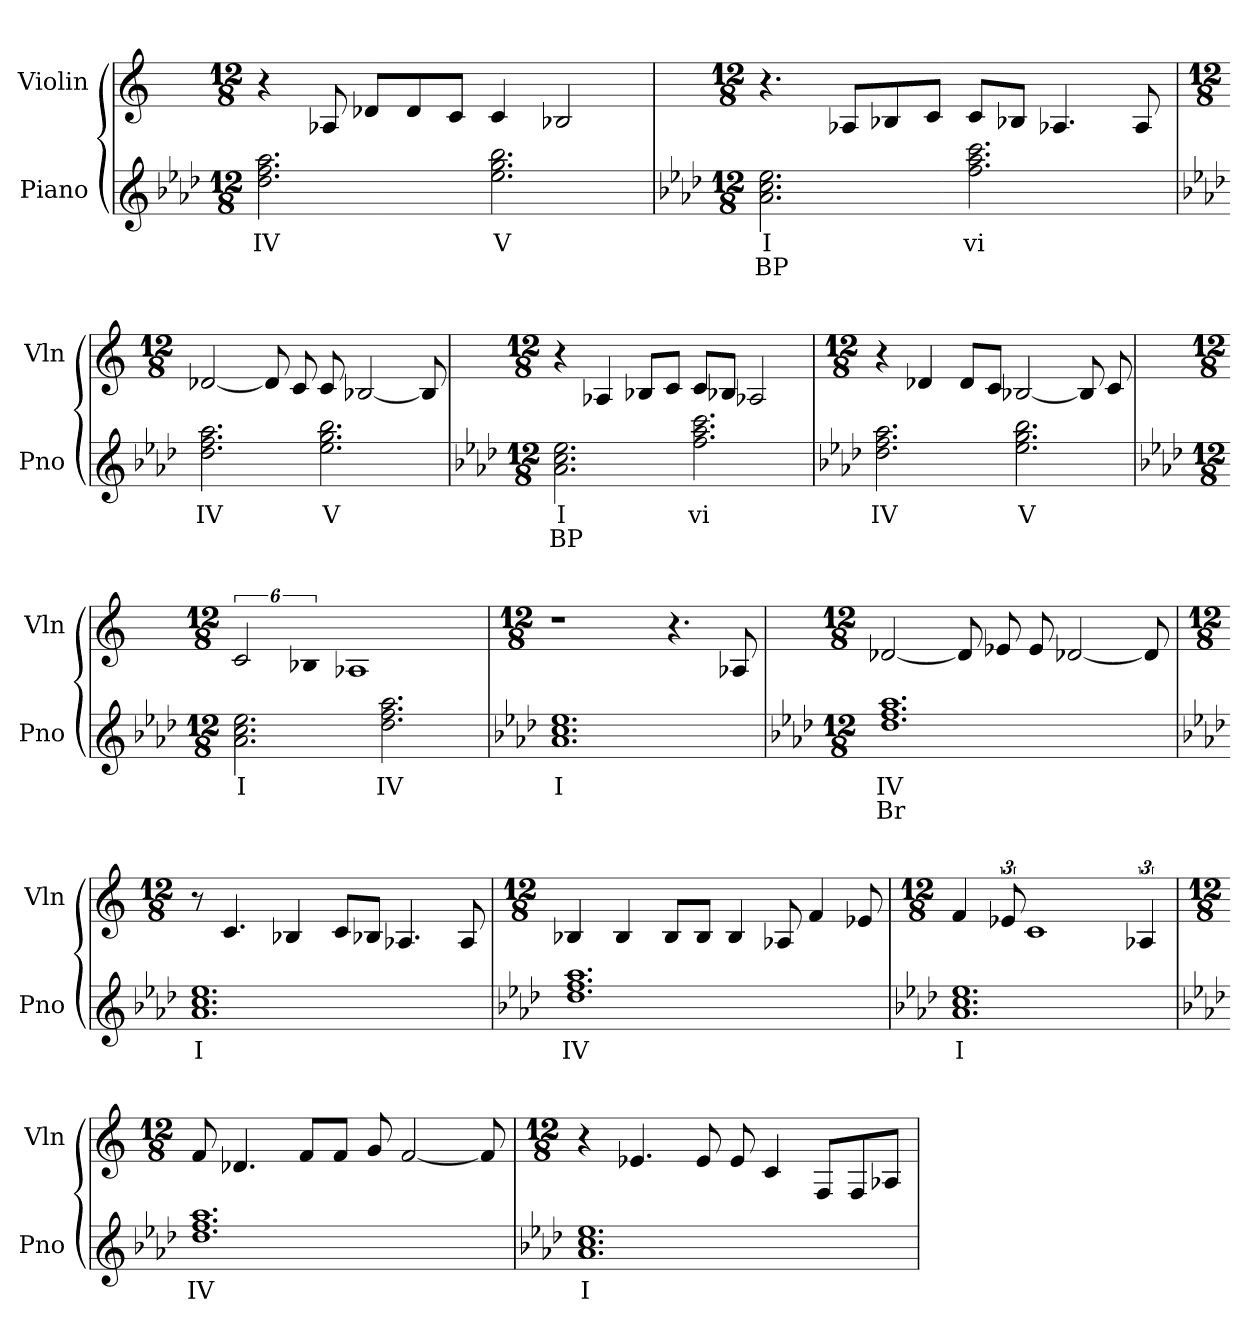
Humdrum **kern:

**kern	**text	**text	**kern
*part2	*part2	*part2	*part1
*staff2	*staff2	*staff2	*staff1
*I"Piano	*	*	*I"Violin
*I'Pno	*	*	*I'Vln
*k[b-e-a-d-]	*	*	*
*A-:	*	*	*
*M12/8	*	*	*M12/8
=	=	=	=
2.dd- 2.ff 2.aa-	IV	.	4r
.	.	.	8A-X
.	.	.	8d-XL
.	.	.	8d-
.	.	.	8cJ
2.ee- 2.gg 2.bb-	V	.	4c
.	.	.	2B-X
=	=	=	=
*k[b-e-a-d-]	*	*	*
*A-:	*	*	*
*M12/8	*	*	*M12/8
2.a- 2.cc 2.ee-	I	BP	4.r
.	.	.	8A-XL
.	.	.	8B-X
.	.	.	8cJ
2.ff 2.aa- 2.ccc	vi	.	8cL
.	.	.	8B-XJ
.	.	.	4.A-X
.	.	.	8A-
=	=	=	=
*k[b-e-a-d-]	*	*	*
*A-:	*	*	*
*	*	*	*M12/8
2.dd- 2.ff 2.aa-	IV	.	[2d-X
.	.	.	8d-]
.	.	.	8c
2.ee- 2.gg 2.bb-	V	.	8c
.	.	.	[2B-X
.	.	.	8B-]
=	=	=	=
*k[b-e-a-d-]	*	*	*
*A-:	*	*	*
*M12/8	*	*	*M12/8
2.a- 2.cc 2.ee-	I	BP	4r
.	.	.	4A-X
.	.	.	8B-XL
.	.	.	8cJ
2.ff 2.aa- 2.ccc	vi	.	8cL
.	.	.	8B-XJ
.	.	.	2A-X
=	=	=	=
*k[b-e-a-d-]	*	*	*
*A-:	*	*	*
*	*	*	*M12/8
2.dd- 2.ff 2.aa-	IV	.	4r
.	.	.	4d-X
.	.	.	8d-L
.	.	.	8cJ
2.ee- 2.gg 2.bb-	V	.	[2B-X
.	.	.	8B-]
.	.	.	8c
=	=	=	=
*k[b-e-a-d-]	*	*	*
*A-:	*	*	*
*M12/8	*	*	*M12/8
2.a- 2.cc 2.ee-	I	.	12%5c
.	.	.	12B-X
.	.	.	1A-X
2.dd- 2.ff 2.aa-	IV	.	.
=	=	=	=
*k[b-e-a-d-]	*	*	*
*A-:	*	*	*
*	*	*	*M12/8
1.a- 1.cc 1.ee-	I	.	1r
.	.	.	4.r
.	.	.	8A-X
=	=	=	=
*k[b-e-a-d-]	*	*	*
*A-:	*	*	*
*M12/8	*	*	*M12/8
1.dd- 1.ff 1.aa-	IV	Br	[2d-X
.	.	.	8d-]
.	.	.	8e-X
.	.	.	8e-
.	.	.	[2d-X
.	.	.	8d-]
=	=	=	=
*k[b-e-a-d-]	*	*	*
*A-:	*	*	*
*	*	*	*M12/8
1.a- 1.cc 1.ee-	I	.	8r
.	.	.	4.c
.	.	.	4B-X
.	.	.	8cL
.	.	.	8B-XJ
.	.	.	4.A-X
.	.	.	8A-
=	=	=	=
*k[b-e-a-d-]	*	*	*
*A-:	*	*	*
*	*	*	*M12/8
1.dd- 1.ff 1.aa-	IV	.	4B-X
.	.	.	4B-
.	.	.	8B-L
.	.	.	8B-J
.	.	.	4B-
.	.	.	8A-X
.	.	.	4f
.	.	.	8e-X
=	=	=	=
*k[b-e-a-d-]	*	*	*
*A-:	*	*	*
*	*	*	*M12/8
1.a- 1.cc 1.ee-	I	.	4f
.	.	.	12e-X
.	.	.	1c
.	.	.	6A-X
=	=	=	=
*k[b-e-a-d-]	*	*	*
*A-:	*	*	*
*	*	*	*M12/8
1.dd- 1.ff 1.aa-	IV	.	8f
.	.	.	4.d-X
.	.	.	8fL
.	.	.	8fJ
.	.	.	8g
.	.	.	[2f
.	.	.	8f]
=	=	=	=
*k[b-e-a-d-]	*	*	*
*A-:	*	*	*
*	*	*	*M12/8
1.a- 1.cc 1.ee-	I	.	4r
.	.	.	4.e-X
.	.	.	8e-
.	.	.	8e-
.	.	.	4c
.	.	.	8FL
.	.	.	8F
.	.	.	8A-XJ
=	=	=	=
*-	*-	*-	*-
